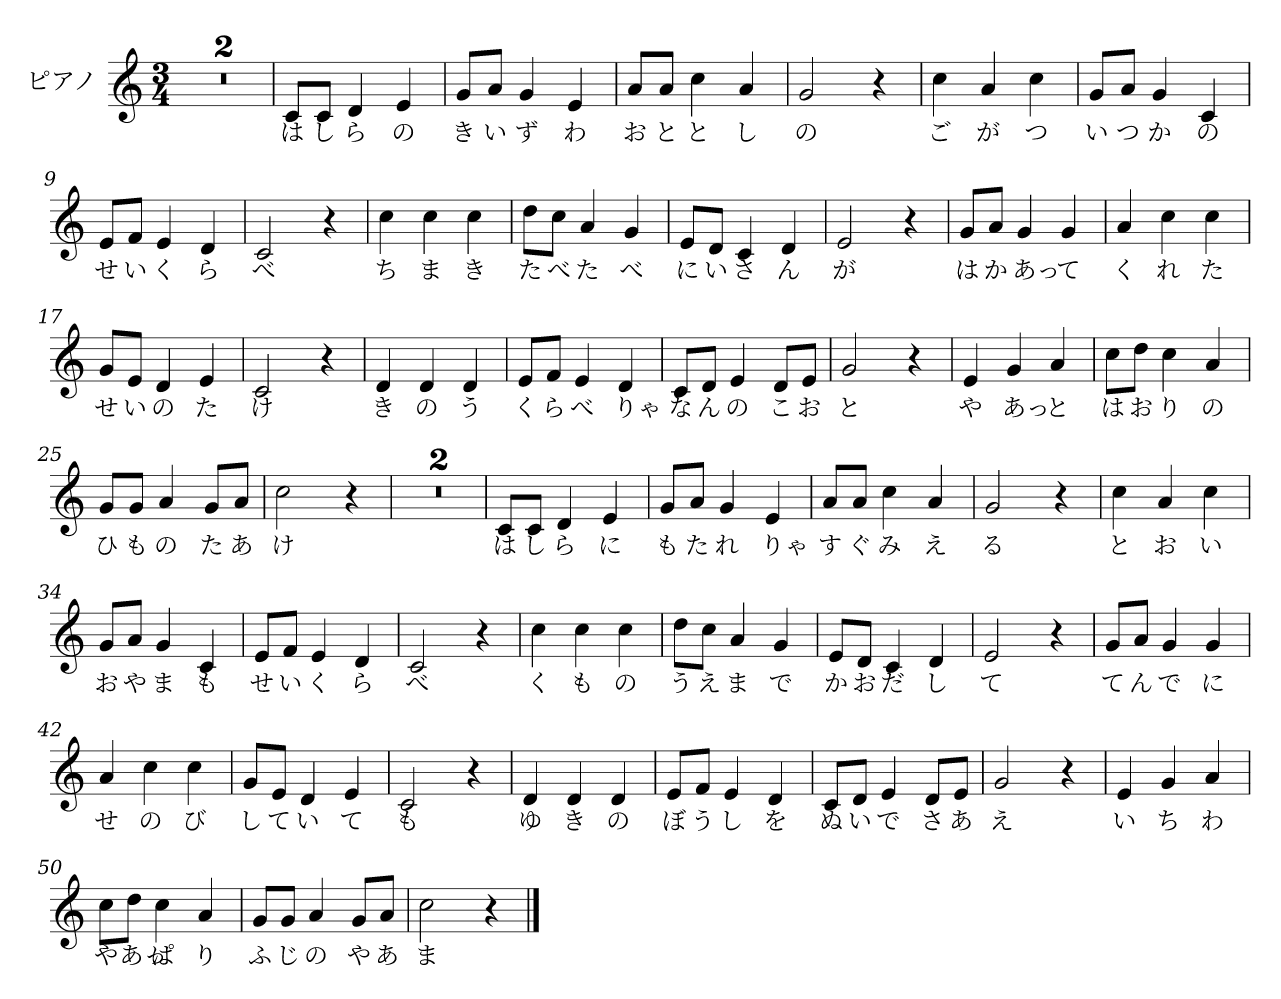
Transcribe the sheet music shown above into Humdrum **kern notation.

**kern	**text
*part1	*part1
*staff1	*staff1
*I"ピアノ	*
*clefG2	*
*k[]	*
*M3/4	*
*MM96	*
=1	=1
2.r	.
=2	=2
2.r	.
=3	=3
!	!LO:LY:b
8c/L	は
!	!LO:LY:b
8c/J	し
!	!LO:LY:b
4d/	ら
!	!LO:LY:b
4e/	の
=4	=4
!	!LO:LY:b
8g/L	き
!	!LO:LY:b
8a/J	い
!	!LO:LY:b
4g/	ず
!	!LO:LY:b
4e/	わ
=5	=5
!	!LO:LY:b
8a/L	お
!	!LO:LY:b
8a/J	と
!	!LO:LY:b
4cc\	と
!	!LO:LY:b
4a/	し
=6	=6
!	!LO:LY:b
2g/	の
4r	.
=7	=7
!	!LO:LY:b
4cc\	ご
!	!LO:LY:b
4a/	が
!	!LO:LY:b
4cc\	つ
=8	=8
!	!LO:LY:b
8g/L	い
!	!LO:LY:b
8a/J	つ
!	!LO:LY:b
4g/	か
!	!LO:LY:b
4c/	の
=9	=9
!	!LO:LY:b
8e/L	せ
!	!LO:LY:b
8f/J	い
!	!LO:LY:b
4e/	く
!	!LO:LY:b
4d/	ら
=10	=10
!	!LO:LY:b
2c/	べ
4r	.
=11	=11
!	!LO:LY:b
4cc\	ち
!	!LO:LY:b
4cc\	ま
!	!LO:LY:b
4cc\	き
=12	=12
!	!LO:LY:b
8dd\L	た
!	!LO:LY:b
8cc\J	べ
!	!LO:LY:b
4a/	た
!	!LO:LY:b
4g/	べ
!!LO:LB:g=z
=13	=13
!	!LO:LY:b
8e/L	に
!	!LO:LY:b
8d/J	い
!	!LO:LY:b
4c/	さ
!	!LO:LY:b
4d/	ん
=14	=14
!	!LO:LY:b
2e/	が
4r	.
=15	=15
!	!LO:LY:b
8g/L	は
!	!LO:LY:b
8a/J	か
!	!LO:LY:b
4g/	あっ
!	!LO:LY:b
4g/	て
=16	=16
!	!LO:LY:b
4a/	く
!	!LO:LY:b
4cc\	れ
!	!LO:LY:b
4cc\	た
=17	=17
!	!LO:LY:b
8g/L	せ
!	!LO:LY:b
8e/J	い
!	!LO:LY:b
4d/	の
!	!LO:LY:b
4e/	た
=18	=18
!	!LO:LY:b
2c/	け
4r	.
=19	=19
!	!LO:LY:b
4d/	き
!	!LO:LY:b
4d/	の
!	!LO:LY:b
4d/	う
=20	=20
!	!LO:LY:b
8e/L	く
!	!LO:LY:b
8f/J	ら
!	!LO:LY:b
4e/	べ
!	!LO:LY:b
4d/	りゃ
=21	=21
!	!LO:LY:b
8c/L	な
!	!LO:LY:b
8d/J	ん
!	!LO:LY:b
4e/	の
!	!LO:LY:b
8d/L	こ
!	!LO:LY:b
8e/J	お
=22	=22
!	!LO:LY:b
2g/	と
4r	.
=23	=23
!	!LO:LY:b
4e/	や
!	!LO:LY:b
4g/	あっ
!	!LO:LY:b
4a/	と
!!LO:LB:g=z
=24	=24
!	!LO:LY:b
8cc\L	は
!	!LO:LY:b
8dd\J	お
!	!LO:LY:b
4cc\	り
!	!LO:LY:b
4a/	の
=25	=25
!	!LO:LY:b
8g/L	ひ
!	!LO:LY:b
8g/J	も
!	!LO:LY:b
4a/	の
!	!LO:LY:b
8g/L	た
!	!LO:LY:b
8a/J	あ
=26	=26
!	!LO:LY:b
2cc\	け
4r	.
=27	=27
2.r	.
=28	=28
2.r	.
=29	=29
!	!LO:LY:b
8c/L	は
!	!LO:LY:b
8c/J	し
!	!LO:LY:b
4d/	ら
!	!LO:LY:b
4e/	に
=30	=30
!	!LO:LY:b
8g/L	も
!	!LO:LY:b
8a/J	た
!	!LO:LY:b
4g/	れ
!	!LO:LY:b
4e/	りゃ
=31	=31
!	!LO:LY:b
8a/L	す
!	!LO:LY:b
8a/J	ぐ
!	!LO:LY:b
4cc\	み
!	!LO:LY:b
4a/	え
=32	=32
!	!LO:LY:b
2g/	る
4r	.
=33	=33
!	!LO:LY:b
4cc\	と
!	!LO:LY:b
4a/	お
!	!LO:LY:b
4cc\	い
=34	=34
!	!LO:LY:b
8g/L	お
!	!LO:LY:b
8a/J	や
!	!LO:LY:b
4g/	ま
!	!LO:LY:b
4c/	も
!!LO:LB:g=z
=35	=35
!	!LO:LY:b
8e/L	せ
!	!LO:LY:b
8f/J	い
!	!LO:LY:b
4e/	く
!	!LO:LY:b
4d/	ら
=36	=36
!	!LO:LY:b
2c/	べ
4r	.
=37	=37
!	!LO:LY:b
4cc\	く
!	!LO:LY:b
4cc\	も
!	!LO:LY:b
4cc\	の
=38	=38
!	!LO:LY:b
8dd\L	う
!	!LO:LY:b
8cc\J	え
!	!LO:LY:b
4a/	ま
!	!LO:LY:b
4g/	で
=39	=39
!	!LO:LY:b
8e/L	か
!	!LO:LY:b
8d/J	お
!	!LO:LY:b
4c/	だ
!	!LO:LY:b
4d/	し
=40	=40
!	!LO:LY:b
2e/	て
4r	.
=41	=41
!	!LO:LY:b
8g/L	て
!	!LO:LY:b
8a/J	ん
!	!LO:LY:b
4g/	で
!	!LO:LY:b
4g/	に
=42	=42
!	!LO:LY:b
4a/	せ
!	!LO:LY:b
4cc\	の
!	!LO:LY:b
4cc\	び
=43	=43
!	!LO:LY:b
8g/L	し
!	!LO:LY:b
8e/J	て
!	!LO:LY:b
4d/	い
!	!LO:LY:b
4e/	て
=44	=44
!	!LO:LY:b
2c/	も
4r	.
=45	=45
!	!LO:LY:b
4d/	ゆ
!	!LO:LY:b
4d/	き
!	!LO:LY:b
4d/	の
!!LO:LB:g=z
=46	=46
!	!LO:LY:b
8e/L	ぼ
!	!LO:LY:b
8f/J	う
!	!LO:LY:b
4e/	し
!	!LO:LY:b
4d/	を
=47	=47
!	!LO:LY:b
8c/L	ぬ
!	!LO:LY:b
8d/J	い
!	!LO:LY:b
4e/	で
!	!LO:LY:b
8d/L	さ
!	!LO:LY:b
8e/J	あ
=48	=48
!	!LO:LY:b
2g/	え
4r	.
=49	=49
!	!LO:LY:b
4e/	い
!	!LO:LY:b
4g/	ち
!	!LO:LY:b
4a/	わ
=50	=50
!	!LO:LY:b
8cc\L	や
!	!LO:LY:b
8dd\J	あっ
!	!LO:LY:b
4cc\	ぱ
!	!LO:LY:b
4a/	り
=51	=51
!	!LO:LY:b
8g/L	ふ
!	!LO:LY:b
8g/J	じ
!	!LO:LY:b
4a/	の
!	!LO:LY:b
8g/L	や
!	!LO:LY:b
8a/J	あ
=52	=52
!	!LO:LY:b
2cc\	ま
4r	.
==	==
*-	*-
